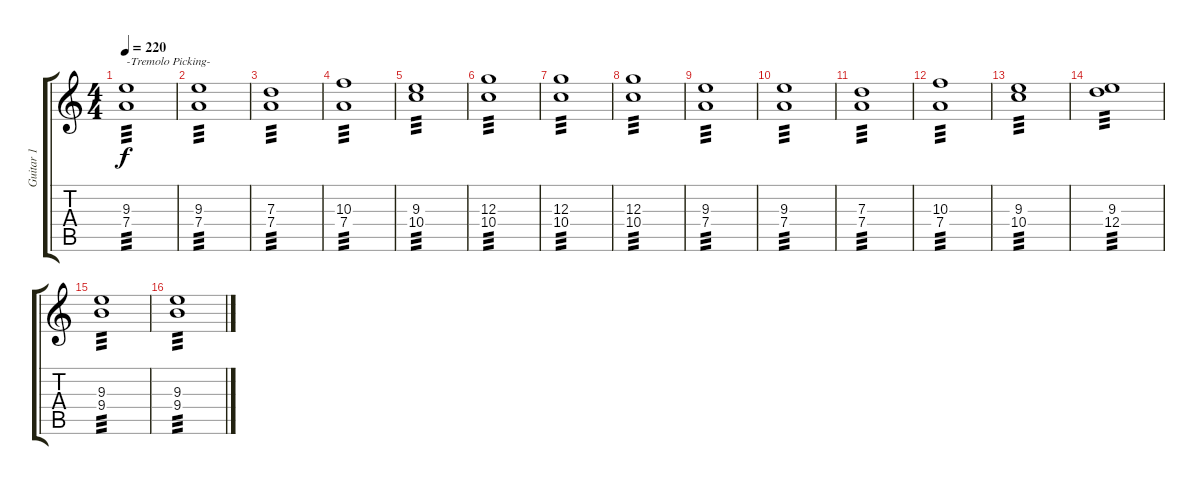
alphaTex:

\track ("Guitar 1" "Guitar 1") {instrument acousticguitarsteel}
\staff {score tabs}
\tuning (E4 B3 G3 D3 A2 E2) {hide}
\ts (4 4)
\tempo 220
\clef g2
\ks c
(9.3 7.4).1{txt "-Tremolo Picking-" tp 3 dy f volume 16 balance 8} |
(9.3 7.4).1{tp 3} |
(7.3 7.4).1{tp 3} |
(10.3 7.4).1{tp 3} |
(9.3 10.4).1{tp 3} |
(12.3 10.4).1{tp 3} |
(12.3 10.4).1{tp 3} |
(12.3 10.4).1{tp 3} |
(9.3 7.4).1{tp 3} |
(9.3 7.4).1{tp 3} |
(7.3 7.4).1{tp 3} |
(10.3 7.4).1{tp 3} |
(9.3 10.4).1{tp 3} |
(9.3 12.4).1{tp 3} |
(9.3 9.4).1{tp 3} |
(9.3 9.4).1{tp 3}
